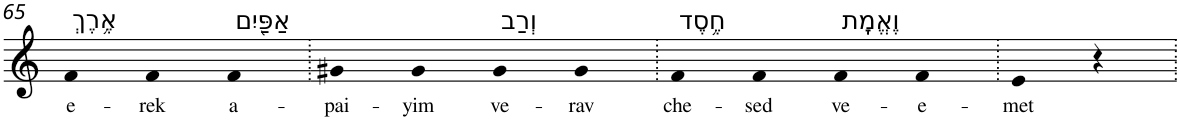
**kern	**text
*part1	*part1
*staff1	*staff1
*I"Piano	*
*I'Pno	*
!!LO:PB:g=z
*clefG2	*
*k[]	*
=65	=65
!LO:TX:a:t=אֶ֥רֶךְ	!
!	!LO:LY:b
4f	e-
!	!LO:LY:b
4f	-rek
!LO:TX:a:t=אַפַּ֖יִם	!
!	!LO:LY:b
4f	a-
=66.	=66.
!	!LO:LY:b
4g#X	-pai-
!	!LO:LY:b
4g#	-yim
!LO:TX:a:t=וְרַב	!
!	!LO:LY:b
4g#	ve-
!	!LO:LY:b
4g#	-rav
=67.	=67.
!LO:TX:a:t=חֶ֥סֶד	!
!	!LO:LY:b
4f	che-
!	!LO:LY:b
4f	-sed
!LO:TX:a:t=וֶאֱמֶֽת	!
!	!LO:LY:b
4f	ve-
!	!LO:LY:b
4f	-e-
=68.	=68.
!	!LO:LY:b
4e	-met
4r	.
=.	=.
*-	*-
